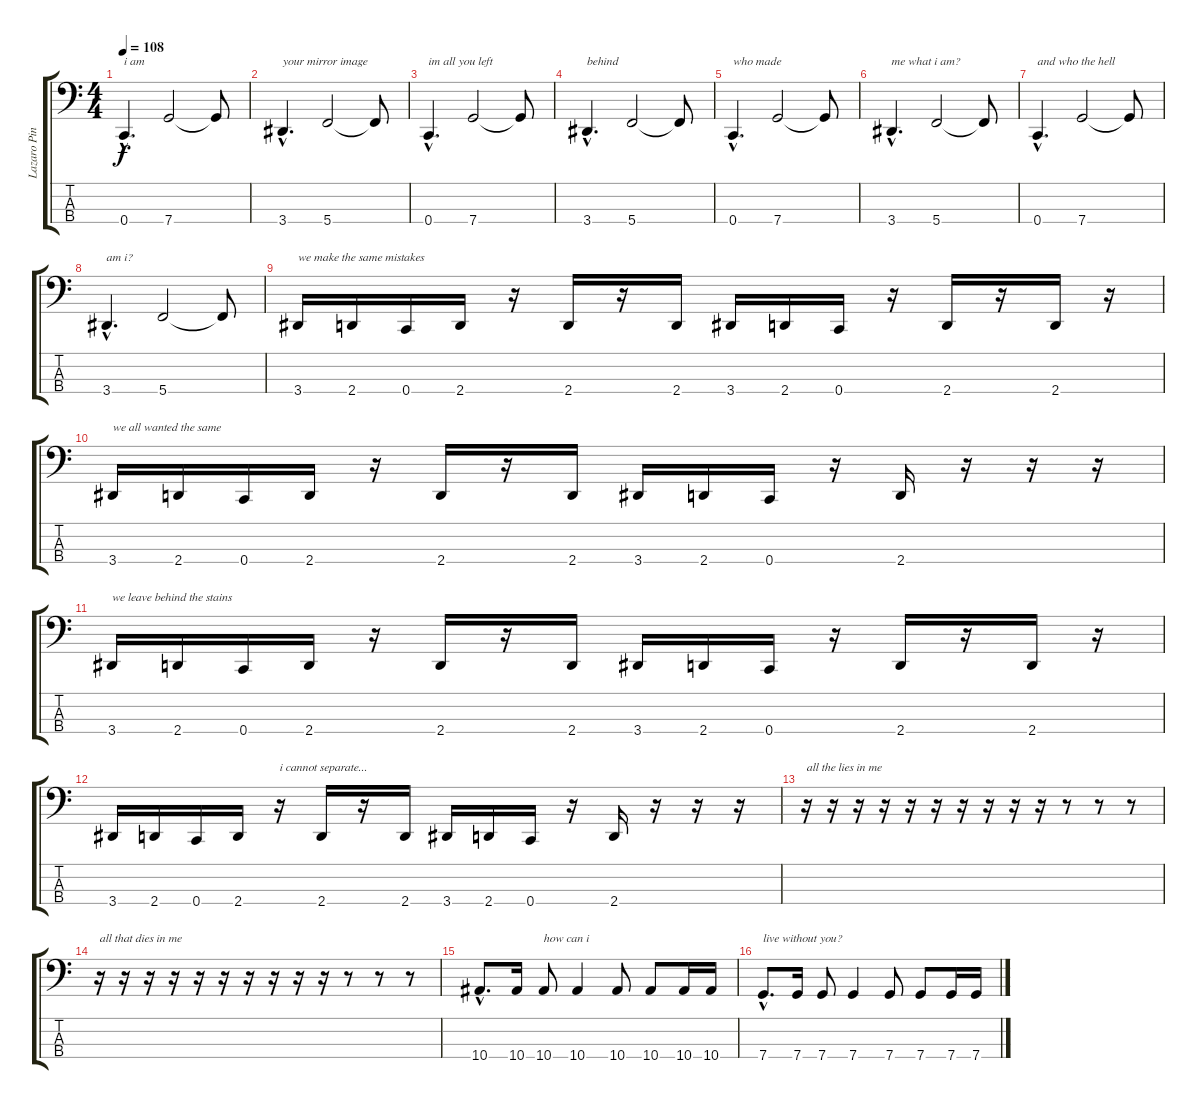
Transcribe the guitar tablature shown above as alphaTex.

\track ("Lazaro Pina [Bass]" "Lazaro Pin") {instrument electricbasspick}
\staff {score tabs}
\tuning (F2 C2 G1 C1) {hide}
\ts (4 4)
\tempo 108
\clef f4
\ks c
0.4{hac}.4{d txt "i am" dy f} 7.4.2 7.4{t}.8 |
3.4{hac}.4{d txt "your mirror image"} 5.4.2 5.4{t}.8 |
0.4{hac}.4{d txt "im all you left"} 7.4.2 7.4{t}.8 |
3.4{hac}.4{d txt "behind"} 5.4.2 5.4{t}.8 |
0.4{hac}.4{d txt "who made"} 7.4.2 7.4{t}.8 |
3.4{hac}.4{d txt "me what i am?"} 5.4.2 5.4{t}.8 |
0.4{hac}.4{d txt "and who the hell"} 7.4.2 7.4{t}.8 |
3.4{hac}.4{d txt "am i?"} 5.4.2 5.4{t}.8 |
3.4.16{txt "we make the same mistakes"} 2.4.16 0.4.16 2.4.16 r.16 2.4.16 r.16 2.4.16 3.4.16 2.4.16 0.4.16 r.16 2.4.16 r.16 2.4.16 r.16 |
3.4.16{txt "we all wanted the same"} 2.4.16 0.4.16 2.4.16 r.16 2.4.16 r.16 2.4.16 3.4.16 2.4.16 0.4.16 r.16 2.4.16 r.16 r.16 r.16 |
3.4.16{txt "we leave behind the stains"} 2.4.16 0.4.16 2.4.16 r.16 2.4.16 r.16 2.4.16 3.4.16 2.4.16 0.4.16 r.16 2.4.16 r.16 2.4.16 r.16 |
3.4.16 2.4.16 0.4.16 2.4.16 r.16{txt "i cannot separate..."} 2.4.16 r.16 2.4.16 3.4.16 2.4.16 0.4.16 r.16 2.4.16 r.16 r.16 r.16 |
r.16{txt "all the lies in me"} r.16 r.16 r.16 r.16 r.16 r.16 r.16 r.16 r.16 r.8 r.8 r.8 |
r.16{txt "all that dies in me"} r.16 r.16 r.16 r.16 r.16 r.16 r.16 r.16 r.16 r.8 r.8 r.8 |
10.4{hac}.8{d} 10.4.16 10.4.8{txt "how can i"} 10.4.4 10.4.8 10.4.8 10.4.16 10.4.16 |
7.4{hac}.8{d txt "live without you?"} 7.4.16 7.4.8 7.4.4 7.4.8 7.4.8 7.4.16 7.4.16
